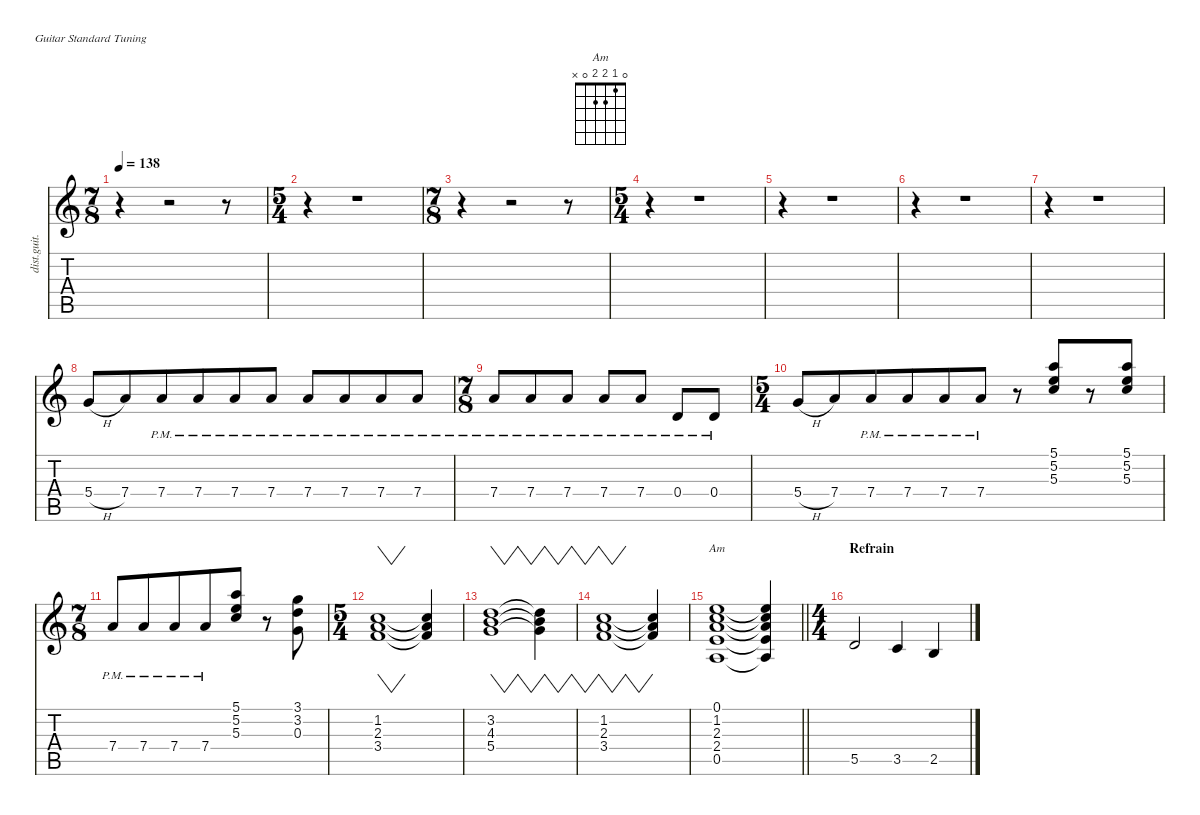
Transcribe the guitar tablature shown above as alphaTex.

\defaultSystemsLayout 4
\hideDynamics
\bracketExtendMode nobrackets
\track ("Sylvain" "dist.guit.") {instrument distortionguitar}
\staff {score tabs}
\tuning (E4 B3 G3 D3 A2 E2)
\chord ("Am" 0 1 2 2 0 x) {showfingering false}
\ts (7 8)
\beaming (8 3 2 2)
\tempo 138
\clef g2
\ks aminor
r.4{dy f beam Down} r.2{beam Down} r.8{beam Down} |
\ts (5 4)
\beaming (8 6 4)
r.4{beam Down} r.1{beam Down} |
\ts (7 8)
\beaming (8 6 4)
r.4{beam Down} r.2{beam Down} r.8{beam Down} |
\ts (5 4)
\beaming (8 6 4)
r.4{beam Down} r.1{beam Down} |
r.4{beam Down} r.1{beam Down} |
r.4{beam Down} r.1{beam Down} |
r.4{beam Down} r.1{beam Down} |
5.4{h}.8{beam Up} 7.4.8{beam Up} 7.4{pm}.8{beam Up} 7.4{pm}.8{beam Up} 7.4{pm}.8{beam Up} 7.4{pm}.8{beam Up} 7.4{pm}.8{beam Up} 7.4{pm}.8{beam Up} 7.4{pm}.8{beam Up} 7.4{pm}.8{beam Up} |
\ts (7 8)
\beaming (8 3 2 2)
7.4{pm}.8{beam Up} 7.4{pm}.8{beam Up} 7.4{pm}.8{beam Up} 7.4{pm}.8{beam Up} 7.4{pm}.8{beam Up} 0.4{pm}.8{beam Up} 0.4{pm}.8{beam Up} |
\ts (5 4)
\beaming (8 6 4)
5.4{h}.8{beam Up} 7.4.8{beam Up} 7.4{pm}.8{beam Up} 7.4{pm}.8{beam Up} 7.4{pm}.8{beam Up} 7.4{pm}.8{beam Up} r.8{beam Up} (5.3 5.2 5.1).8{beam Down} r.8{beam Down} (5.3 5.2 5.1).8{beam Down} |
\ts (7 8)
\beaming (8 6 4)
7.4{pm}.8{beam Up} 7.4{pm}.8{beam Up} 7.4{pm}.8{beam Up} 7.4{pm}.8{beam Up} (5.3 5.2 5.1).8{beam Up} r.8{beam Up} (3.1 3.2 0.3).8{beam Down} |
\ts (5 4)
\beaming (8 6 4)
(1.2 2.3 3.4).1{vw beam Up} (3.4{t} 2.3{t} 1.2{t}).4{beam Up} |
(3.2 4.3 5.4).1{vw beam Down} (5.4{t} 4.3{t} 3.2{t}).4{vw beam Down} |
(1.2 2.3 3.4).1{vw beam Up} (3.4{t} 2.3{t} 1.2{t}).4{beam Up} |
\barLineRight lightlight
(0.5 2.4 2.3 1.2 0.1).1{ch "Am" beam Up} (0.5{t} 2.4{t} 2.3{t} 1.2{t} 0.1{t}).4{beam Up} |
\ts (4 4)
\beaming (8 2 2 2 2)
\section ("" "Refrain")
5.5.2{beam Up} 3.5.4{beam Up} 2.5.4{beam Up}
